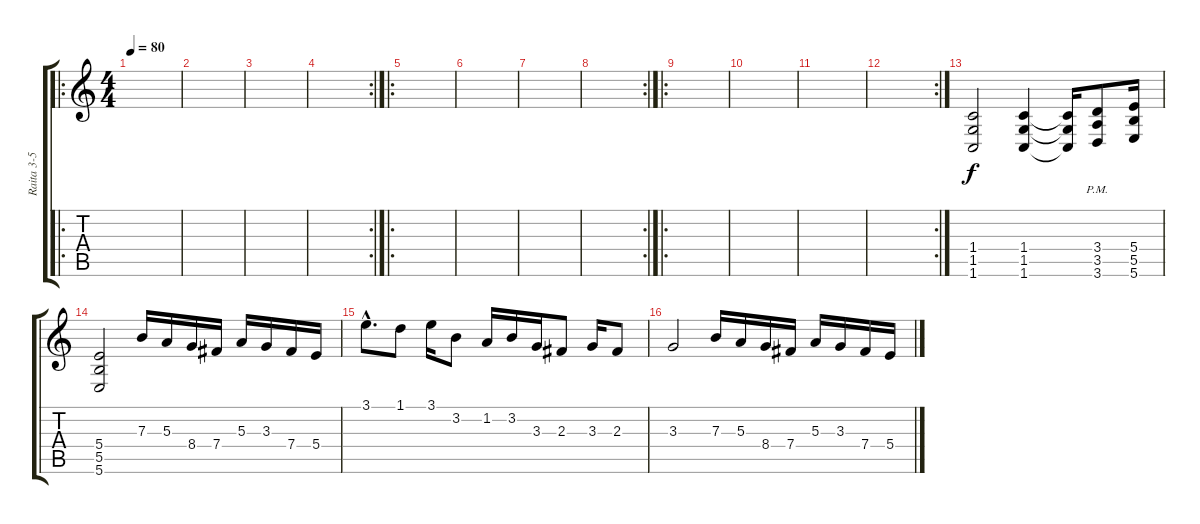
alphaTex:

\track ("Raita 3-5" "Raita 3-5") {instrument distortionguitar}
\staff {score tabs}
\tuning (Db4 Ab3 E3 B2 Gb2 B1) {hide}
\ro
\ts (4 4)
\tempo 80
\clef g2
\ks c
|
|
|
\rc 2
|
\ro
|
|
|
\rc 2
|
\ro
|
|
|
\rc 2
|
(1.4 1.5 1.6).2{volume 7} (1.4 1.5 1.6).4 (1.4{t} 1.5{t} 1.6{t}).16 (3.4{pm} 3.5{pm} 3.6{pm}).8 (5.4 5.5 5.6).16 |
(5.4 5.5 5.6).2 7.3.16 5.3.16 8.4.16 7.4.16 5.3.16 3.3.16 7.4.16 5.4.16 |
3.1{hac}.8{d} 1.1.8 3.1.16 3.2.8 1.2.16 3.2.16 3.3.16 2.3.8 3.3.16 2.3.8 |
3.3.2 7.3.16 5.3.16 8.4.16 7.4.16 5.3.16 3.3.16 7.4.16 5.4.16
